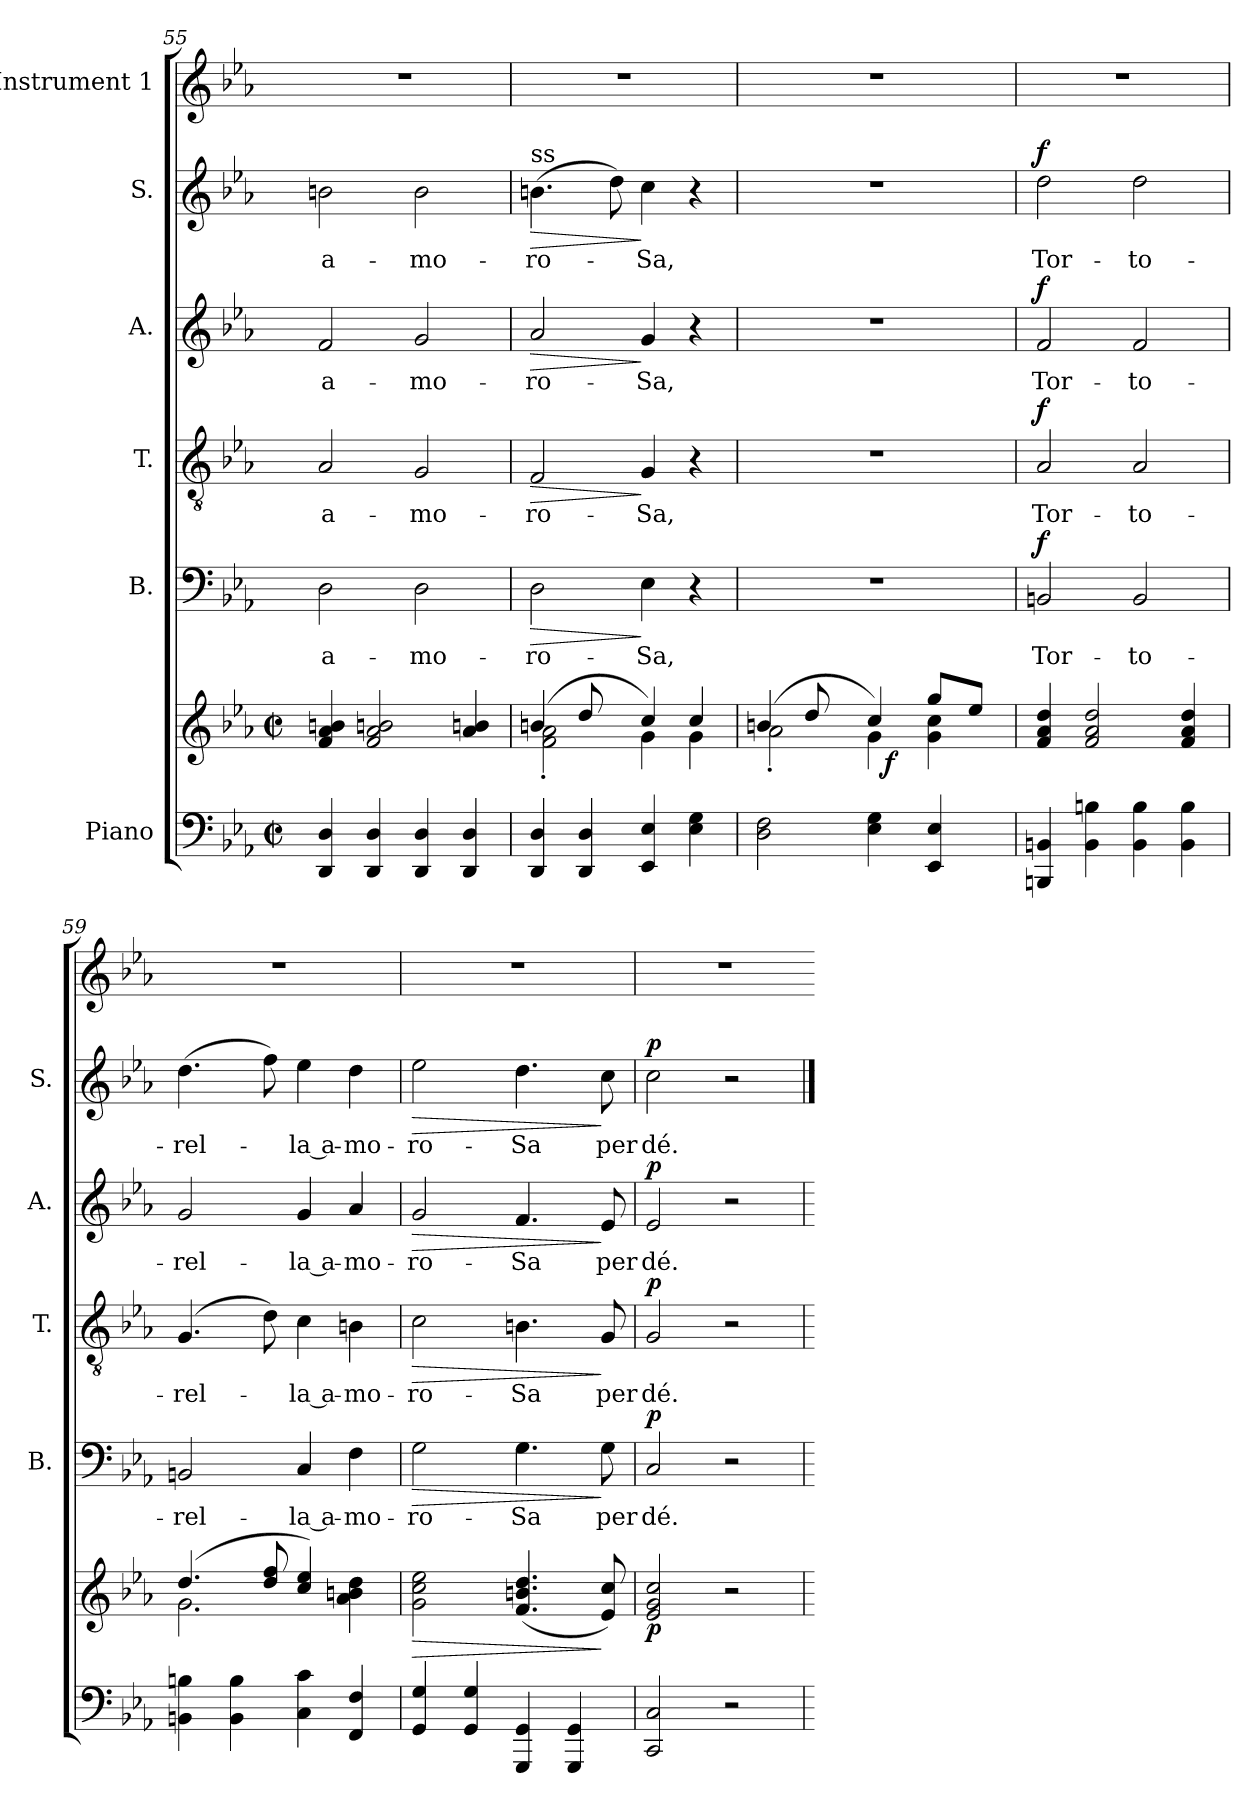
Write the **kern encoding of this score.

**kern	**kern	**dynam	**kern	**text	**dynam	**kern	**text	**dynam	**kern	**text	**dynam	**kern	**text	**dynam	**kern
*part6	*part6	*part6	*part5	*part5	*part5	*part4	*part4	*part4	*part3	*part3	*part3	*part2	*part2	*part2	*part1
*staff7	*staff6	*staff6/7	*staff5	*staff5	*staff5	*staff4	*staff4	*staff4	*staff3	*staff3	*staff3	*staff2	*staff2	*staff2	*staff1
*I"Piano	*	*	*I"B.	*	*	*I"T.	*	*	*I"A.	*	*	*I"S.	*	*	*I"Instrument 1
*	*	*	*I'B.	*	*	*I'T.	*	*	*I'A.	*	*	*I'S.	*	*	*
*clefF4	*clefG2	*	*clefF4	*	*	*clefGv2	*	*	*clefG2	*	*	*clefG2	*	*	*clefG2
*k[b-e-a-]	*k[b-e-a-]	*	*k[b-e-a-]	*	*	*k[b-e-a-]	*	*	*k[b-e-a-]	*	*	*k[b-e-a-]	*	*	*k[b-e-a-]
*E-:	*E-:	*	*E-:	*	*	*E-:	*	*	*E-:	*	*	*E-:	*	*	*E-:
*M2/2	*M2/2	*	*	*	*	*	*	*	*	*	*	*	*	*	*
*met(c|)	*met(c|)	*	*	*	*	*	*	*	*	*	*	*	*	*	*
=55	=55	=55	=55	=55	=55	=55	=55	=55	=55	=55	=55	=55	=55	=55	=55
!	!	!	!	!LO:LY:b:cj	!	!	!LO:LY:b:cj	!	!	!LO:LY:b:cj	!	!	!LO:LY:b:cj	!	!
4DD/ 4D/	4a-/ 4f/ 4bn/	.	2D\	a-	.	2A-/	a-	.	2f/	a-	.	2bn\	a-	.	1r
4D/ 4DD/	2a-/ 2f/ 2bn/	.	.	.	.	.	.	.	.	.	.	.	.	.	.
!	!	!	!	!LO:LY:b:cj	!	!	!LO:LY:b:cj	!	!	!LO:LY:b:cj	!	!	!LO:LY:b:cj	!	!
4D/ 4DD/	.	.	2D\	-mo-	.	2G/	-mo-	.	2g/	-mo-	.	2b\	-mo-	.	.
4D/ 4DD/	4a-/ 4bn/	.	.	.	.	.	.	.	.	.	.	.	.	.	.
!!LO:LB:g=z
=56	=56	=56	=56	=56	=56	=56	=56	=56	=56	=56	=56	=56	=56	=56	=56
*	*^	*	*	*	*	*	*	*	*	*	*	*	*	*	*
!	!	!	!	!	!	!	!	!	!	!	!	!	!LO:TX:a:t=ss	!	!	!
!	!	!	!	!	!LO:LY:b:cj	!LO:HP:b	!	!LO:LY:b:cj	!LO:HP:b	!	!LO:LY:b:cj	!LO:HP:b	!	!LO:LY:b:cj	!LO:HP:b	!
4DD/ 4D/	(>4bn/	2a-\'> 2f\'>	.	2D\	-ro-	>	2F/	-ro-	>	2a-/	-ro-	>	(>4.bn\	-ro-	>	1r
4DD/ 4D/	8dd/	.	.	.	.	.	.	.	.	.	.	.	.	.	.	.
.	8ryy	.	.	.	.	.	.	.	.	.	.	.	8dd\)	.	.	.
!	!	!	!	!	!LO:LY:b:cj	!	!	!LO:LY:b:cj	!	!	!LO:LY:b:cj	!	!	!LO:LY:b:cj	!	!
4EE-/ 4E-/	4cc/)	4g\	.	4E-\	-Sa,	]	4G/	-Sa,	]	4g/	-Sa,	]	4cc\	-Sa,	]	.
4G\ 4E-\	4cc/	4g\	.	4r	.	.	4r	.	.	4r	.	.	4r	.	.	.
=57	=57	=57	=57	=57	=57	=57	=57	=57	=57	=57	=57	=57	=57	=57	=57	=57
*	*	*^	*	*	*	*	*	*	*	*	*	*	*	*	*	*
2D\ 2F\	(>4bn/	2a-'>\	2ryy	.	1r	.	.	1r	.	.	1r	.	.	1r	.	.	1r
.	8dd/	.	.	.	.	.	.	.	.	.	.	.	.	.	.	.	.
.	8ryy	.	.	.	.	.	.	.	.	.	.	.	.	.	.	.	.
4G\ 4E-\	4cc/)	4g\	32.ryy	.	.	.	.	.	.	.	.	.	.	.	.	.	.
!	!	!	!	!LO:DY:b	!	!	!	!	!	!	!	!	!	!	!	!	!
.	.	.	4ryy	f	.	.	.	.	.	.	.	.	.	.	.	.	.
4E-/ 4EE-/	8gg/L	4g\ 4cc\	.	.	.	.	.	.	.	.	.	.	.	.	.	.	.
.	.	.	8ryy	.	.	.	.	.	.	.	.	.	.	.	.	.	.
.	8ee-/J	.	.	.	.	.	.	.	.	.	.	.	.	.	.	.	.
.	.	.	16ryy	.	.	.	.	.	.	.	.	.	.	.	.	.	.
.	.	.	64ryy	.	.	.	.	.	.	.	.	.	.	.	.	.	.
=58	=58	=58	=58	=58	=58	=58	=58	=58	=58	=58	=58	=58	=58	=58	=58	=58	=58
!	!	!	!	!	!	!LO:LY:b:cj	!LO:DY:a	!	!LO:LY:b:cj	!LO:DY:a	!	!LO:LY:b:cj	!LO:DY:a	!	!LO:LY:b:cj	!LO:DY:a	!
*	*v	*v	*v	*	*	*	*	*	*	*	*	*	*	*	*	*	*
4BBBn/ 4BBn/	4dd/ 4a-/ 4f/	.	2BBn/	Tor-	f	2A-/	Tor-	f	2f/	Tor-	f	2dd\	Tor-	f	1r
4BB\ 4Bn\	2f/ 2dd/ 2a-/	.	.	.	.	.	.	.	.	.	.	.	.	.	.
!	!	!	!	!LO:LY:b:cj	!	!	!LO:LY:b:cj	!	!	!LO:LY:b:cj	!	!	!LO:LY:b:cj	!	!
4B\ 4BB\	.	.	2BB/	-to-	.	2A-/	-to-	.	2f/	-to-	.	2dd\	-to-	.	.
4B\ 4BB\	4dd/ 4a-/ 4f/	.	.	.	.	.	.	.	.	.	.	.	.	.	.
=59	=59	=59	=59	=59	=59	=59	=59	=59	=59	=59	=59	=59	=59	=59	=59
*	*^	*	*	*	*	*	*	*	*	*	*	*	*	*	*
!	!	!	!	!	!LO:LY:b:cj	!	!	!LO:LY:b:cj	!	!	!LO:LY:b:cj	!	!	!LO:LY:b:cj	!	!
4BBn\ 4Bn\	(>4.dd/	2.g\	.	2BBn/	-rel-	.	(>4.G/	-rel-	.	2g/	-rel-	.	(>4.dd\	-rel-	.	1r
4BB\ 4B\	.	.	.	.	.	.	.	.	.	.	.	.	.	.	.	.
.	8dd/ 8ff/	.	.	.	.	.	8d\)	.	.	.	.	.	8ff\)	.	.	.
!	!	!	!	!	!LO:LY:b:rj	!	!	!LO:LY:b:rj	!	!	!LO:LY:b:rj	!	!	!LO:LY:b:rj	!	!
4C\ 4c\	4ee-/ 4cc/)	.	.	4C/	-la a-	.	4c\	-la a-	.	4g/	-la a-	.	4ee-\	-la a-	.	.
!	!	!	!	!	!LO:LY:b:rj	!	!	!LO:LY:b:rj	!	!	!LO:LY:b:rj	!	!	!LO:LY:b:rj	!	!
4F/ 4FF/	4ryy	4a-\ 4dd\ 4bn\	.	4F\	-mo-	.	4Bn\	-mo-	.	4a-/	-mo-	.	4dd\	-mo-	.	.
=60	=60	=60	=60	=60	=60	=60	=60	=60	=60	=60	=60	=60	=60	=60	=60	=60
!	!	!	!LO:HP:b	!	!LO:LY:b:cj	!LO:HP:b	!	!LO:LY:b:cj	!LO:HP:b	!	!LO:LY:b:cj	!LO:HP:b	!	!LO:LY:b:cj	!LO:HP:b	!
*	*v	*v	*	*	*	*	*	*	*	*	*	*	*	*	*	*
4GG/ 4G/	2cc\ 2g\ 2ee-\	>	2G\	-ro-	>	2c\	-ro-	>	2g/	-ro-	>	2ee-\	-ro-	>	1r
4G/ 4GG/	.	.	.	.	.	.	.	.	.	.	.	.	.	.	.
!	!	!	!	!LO:LY:b:cj	!	!	!LO:LY:b:cj	!	!	!LO:LY:b:cj	!	!	!LO:LY:b:cj	!	!
4GG/ 4GGG/	(<4.bn/ 4.dd/ 4.f/	.	4.G\	-Sa	.	4.Bn\	-Sa	.	4.f/	-Sa	.	4.dd\	-Sa	.	.
4GG/ 4GGG/	.	.	.	.	.	.	.	.	.	.	.	.	.	.	.
!	!	!	!	!LO:LY:b:cj	!	!	!LO:LY:b:cj	!	!	!LO:LY:b:cj	!	!	!LO:LY:b:cj	!	!
.	8cc/ 8e-/)	]	8G\	per	]	8G/	per	]	8e-/	per	]	8cc\	per	]	.
=61	=61	=61	=61	=61	=61	=61	=61	=61	=61	=61	=61	=61	=61	=61	=61
!	!	!LO:DY:b	!	!LO:LY:b:cj	!LO:DY:a	!	!LO:LY:b:cj	!LO:DY:a	!	!LO:LY:b:cj	!LO:DY:a	!	!LO:LY:b:cj	!LO:DY:a	!
2CC/ 2C/	2g/ 2e-/ 2cc/	p	2C/	dé.	p	2G/	dé.	p	2e-/	dé.	p	2cc\	dé.	p	1r
2r	2r	.	2r	.	.	2r	.	.	2r	.	.	2r	.	.	.
=	=	=	=	=	=	=	=	=	=	=	=	==	=	=	=
*-	*-	*-	*-	*-	*-	*-	*-	*-	*-	*-	*-	*-	*-	*-	*-
